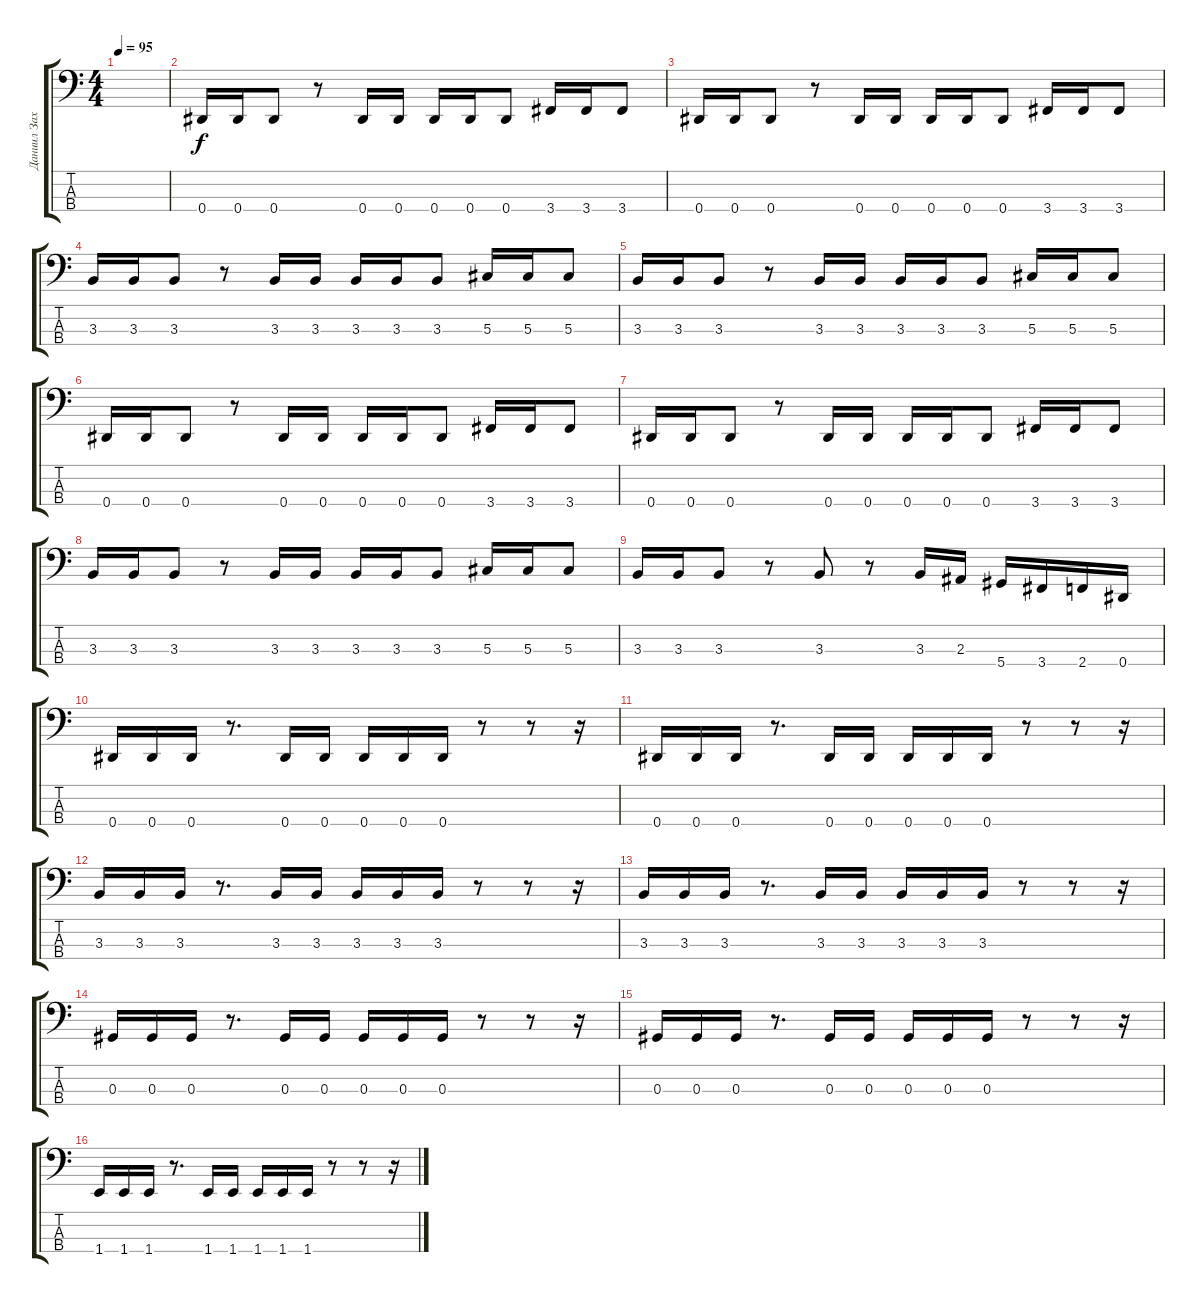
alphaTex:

\track ("Даниил Захаренков" "Даниил Зах") {instrument electricbassfinger}
\staff {score tabs}
\tuning (Gb2 Db2 Ab1 Eb1) {hide}
\ts (4 4)
\tempo 95
\clef f4
\ks c
|
0.4.16 0.4.16 0.4.8 r.8 0.4.16 0.4.16 0.4.16 0.4.16 0.4.8 3.4.16 3.4.16 3.4.8 |
0.4.16 0.4.16 0.4.8 r.8 0.4.16 0.4.16 0.4.16 0.4.16 0.4.8 3.4.16 3.4.16 3.4.8 |
3.3.16 3.3.16 3.3.8 r.8 3.3.16 3.3.16 3.3.16 3.3.16 3.3.8 5.3.16 5.3.16 5.3.8 |
3.3.16 3.3.16 3.3.8 r.8 3.3.16 3.3.16 3.3.16 3.3.16 3.3.8 5.3.16 5.3.16 5.3.8 |
0.4.16 0.4.16 0.4.8 r.8 0.4.16 0.4.16 0.4.16 0.4.16 0.4.8 3.4.16 3.4.16 3.4.8 |
0.4.16 0.4.16 0.4.8 r.8 0.4.16 0.4.16 0.4.16 0.4.16 0.4.8 3.4.16 3.4.16 3.4.8 |
3.3.16 3.3.16 3.3.8 r.8 3.3.16 3.3.16 3.3.16 3.3.16 3.3.8 5.3.16 5.3.16 5.3.8 |
3.3.16 3.3.16 3.3.8 r.8 3.3.8 r.8 3.3.16 2.3.16 5.4.16 3.4.16 2.4.16 0.4.16 |
0.4.16 0.4.16 0.4.16 r.8{d} 0.4.16 0.4.16 0.4.16 0.4.16 0.4.16 r.8 r.8 r.16 |
0.4.16 0.4.16 0.4.16 r.8{d} 0.4.16 0.4.16 0.4.16 0.4.16 0.4.16 r.8 r.8 r.16 |
3.3.16 3.3.16 3.3.16 r.8{d} 3.3.16 3.3.16 3.3.16 3.3.16 3.3.16 r.8 r.8 r.16 |
3.3.16 3.3.16 3.3.16 r.8{d} 3.3.16 3.3.16 3.3.16 3.3.16 3.3.16 r.8 r.8 r.16 |
0.3.16 0.3.16 0.3.16 r.8{d} 0.3.16 0.3.16 0.3.16 0.3.16 0.3.16 r.8 r.8 r.16 |
0.3.16 0.3.16 0.3.16 r.8{d} 0.3.16 0.3.16 0.3.16 0.3.16 0.3.16 r.8 r.8 r.16 |
1.4.16 1.4.16 1.4.16 r.8{d} 1.4.16 1.4.16 1.4.16 1.4.16 1.4.16 r.8 r.8 r.16
